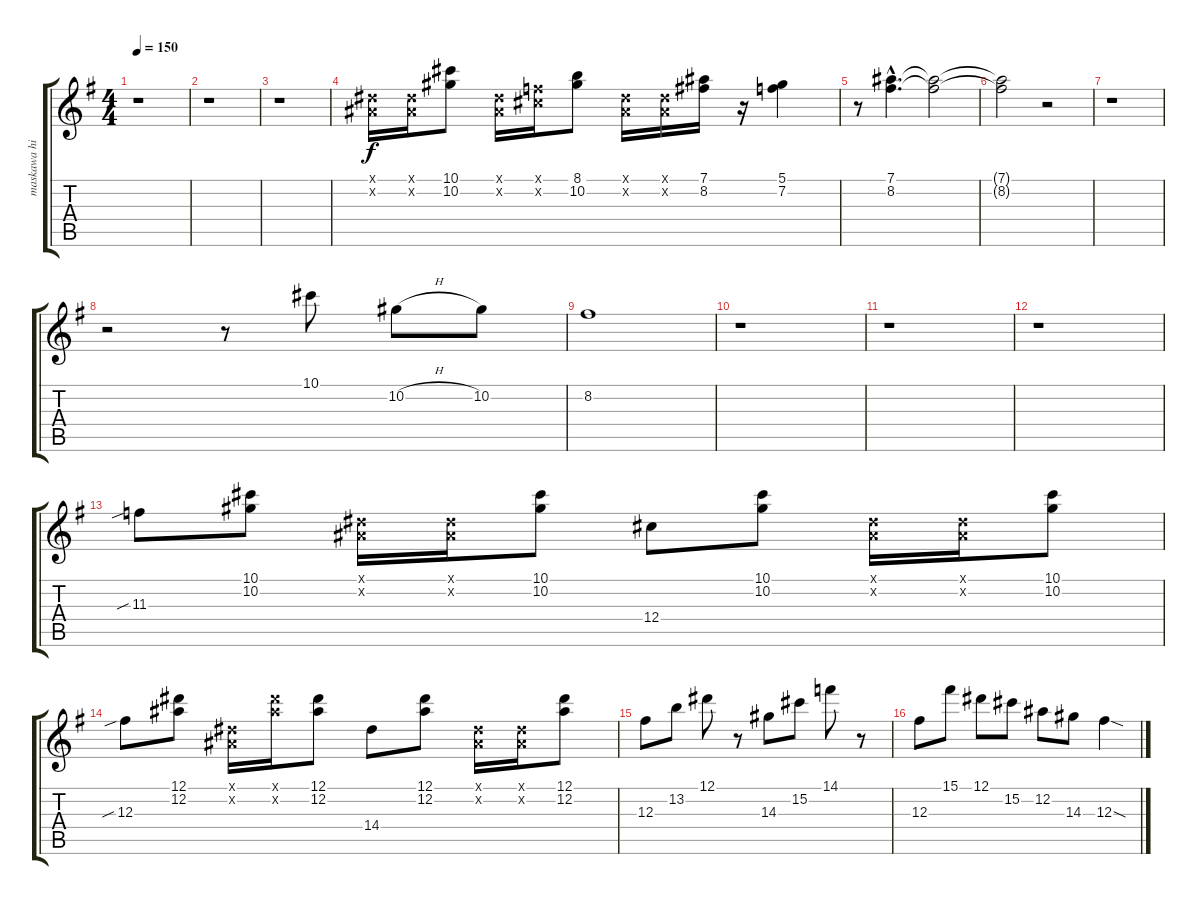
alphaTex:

\track ("maskawa hiroaki - Guitar 2" "maskawa hi") {instrument distortionguitar}
\staff {score tabs}
\tuning (Eb4 Bb3 Gb3 Db3 Ab2 Eb2) {hide}
\ts (4 4)
\tempo 150
\clef g2
\ks g
r.1{dy f} |
r.1 |
r.1 |
(0.1{x} 0.2{x}).16 (0.1{x} 0.2{x}).16 (10.1 10.2).8 (0.1{x} 0.2{x}).16 (2.1{x} 3.2{x}).16 (8.1 10.2).8 (0.1{x} 0.2{x}).16 (0.1{x} 0.2{x}).16 (7.1 8.2).16 r.16 (5.1 7.2).4 |
r.8 (7.1{hac} 8.2{hac}).4{d} (7.1{t} 8.2{t}).2 |
(7.1{t} 8.2{t}).2 r.2 |
r.1 |
r.2 r.8 10.1.8 10.2{h}.8 10.2.8 |
8.2.1 |
r.1 |
r.1 |
r.1 |
11.3{sib}.8 (10.1 10.2).8 (0.1{x} 0.2{x}).16 (0.1{x} 0.2{x}).16 (10.1 10.2).8 12.4.8 (10.1 10.2).8 (0.1{x} 0.2{x}).16 (0.1{x} 0.2{x}).16 (10.1 10.2).8 |
12.3{sib}.8 (12.1 12.2).8 (0.1{x} 0.2{x}).16 (12.1{x} 12.2{x}).16 (12.1 12.2).8 14.4.8 (12.1 12.2).8 (0.1{x} 0.2{x}).16 (0.1{x} 0.2{x}).16 (12.1 12.2).8 |
12.3.8 13.2.8 12.1.8 r.8 14.3.8 15.2.8 14.1.8 r.8 |
12.3.8 15.1.8 12.1.8 15.2.8 12.2.8 14.3.8 12.3{sod}.4
